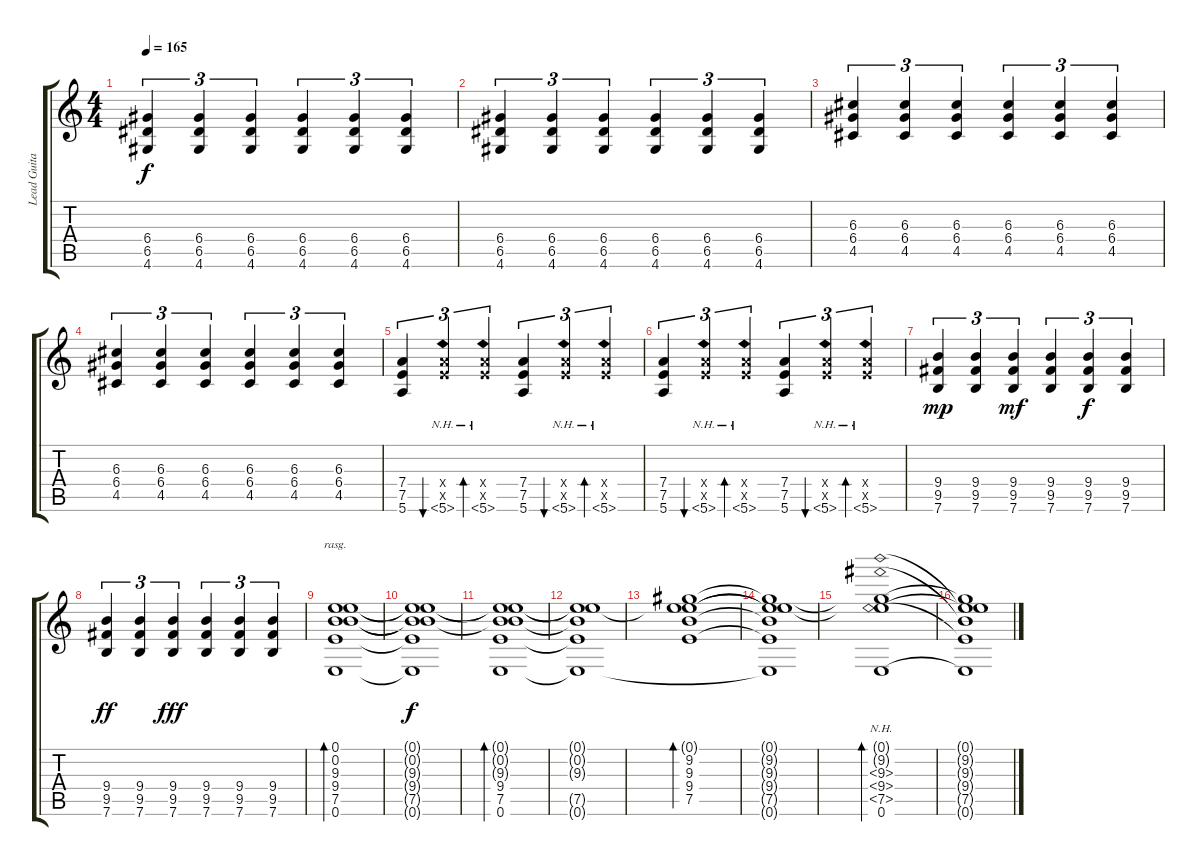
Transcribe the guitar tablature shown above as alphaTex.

\track ("Lead Guitar" "Lead Guita") {instrument overdrivenguitar}
\staff {score tabs}
\tuning (E4 B3 G3 D3 A2 E2) {hide}
\ts (4 4)
\tempo 165
\clef g2
\ks c
(6.4 6.5 4.6).4{tu (3 2) dy f} (6.4 6.5 4.6).4{tu (3 2)} (6.4 6.5 4.6).4{tu (3 2)} (6.4 6.5 4.6).4{tu (3 2)} (6.4 6.5 4.6).4{tu (3 2)} (6.4 6.5 4.6).4{tu (3 2)} |
(6.4 6.5 4.6).4{tu (3 2)} (6.4 6.5 4.6).4{tu (3 2)} (6.4 6.5 4.6).4{tu (3 2)} (6.4 6.5 4.6).4{tu (3 2)} (6.4 6.5 4.6).4{tu (3 2)} (6.4 6.5 4.6).4{tu (3 2)} |
(6.3 6.4 4.5).4{tu (3 2)} (6.3 6.4 4.5).4{tu (3 2)} (6.3 6.4 4.5).4{tu (3 2)} (6.3 6.4 4.5).4{tu (3 2)} (6.3 6.4 4.5).4{tu (3 2)} (6.3 6.4 4.5).4{tu (3 2)} |
(6.3 6.4 4.5).4{tu (3 2)} (6.3 6.4 4.5).4{tu (3 2)} (6.3 6.4 4.5).4{tu (3 2)} (6.3 6.4 4.5).4{tu (3 2)} (6.3 6.4 4.5).4{tu (3 2)} (6.3 6.4 4.5).4{tu (3 2)} |
(7.4 7.5 5.6).4{tu (3 2)} (7.4{x} 7.5{x} 5.6{nh}).4{tu (3 2) bu 60} (7.4{x} 7.5{x} 5.6{nh}).4{tu (3 2) bd 60} (7.4 7.5 5.6).4{tu (3 2)} (7.4{x} 7.5{x} 5.6{nh}).4{tu (3 2) bu 60} (7.4{x} 7.5{x} 5.6{nh}).4{tu (3 2) bd 60} |
(7.4 7.5 5.6).4{tu (3 2)} (7.4{x} 7.5{x} 5.6{nh}).4{tu (3 2) bu 60} (7.4{x} 7.5{x} 5.6{nh}).4{tu (3 2) bd 60} (7.4 7.5 5.6).4{tu (3 2)} (7.4{x} 7.5{x} 5.6{nh}).4{tu (3 2) bu 60} (7.4{x} 7.5{x} 5.6{nh}).4{tu (3 2) bd 60} |
(9.4 9.5 7.6).4{tu (3 2) dy mp} (9.4 9.5 7.6).4{tu (3 2)} (9.4 9.5 7.6).4{tu (3 2) dy mf} (9.4 9.5 7.6).4{tu (3 2)} (9.4 9.5 7.6).4{tu (3 2) dy f} (9.4 9.5 7.6).4{tu (3 2)} |
(9.4 9.5 7.6).4{tu (3 2) dy ff} (9.4 9.5 7.6).4{tu (3 2)} (9.4 9.5 7.6).4{tu (3 2) dy fff} (9.4 9.5 7.6).4{tu (3 2)} (9.4 9.5 7.6).4{tu (3 2)} (9.4 9.5 7.6).4{tu (3 2)} |
(0.1 0.2 9.3 9.4 7.5 0.6).1{bd 60 rasg ii} |
(0.1{t} 0.2{t} 9.3{t} 9.4{t} 7.5{t} 0.6{t}).1{dy f} |
(0.1{t} 0.2{t} 9.3{t} 9.4 7.5 0.6).1{bd 480} |
(0.1{t} 0.2{t} 9.3{t} 7.5{t} 0.6{t}).1 |
(0.1{t} 9.2 9.3 9.4 7.5).1{bd 480} |
(0.1{t} 9.2{t} 9.3{t} 9.4{t} 7.5{t} 0.6{t}).1 |
(0.1{t} 9.2{t} 9.3{nh} 9.4{nh} 7.5{nh} 0.6).1{bd 60} |
(0.1{t} 9.2{t} 9.3{t} 9.4{t} 7.5{t} 0.6{t}).1
